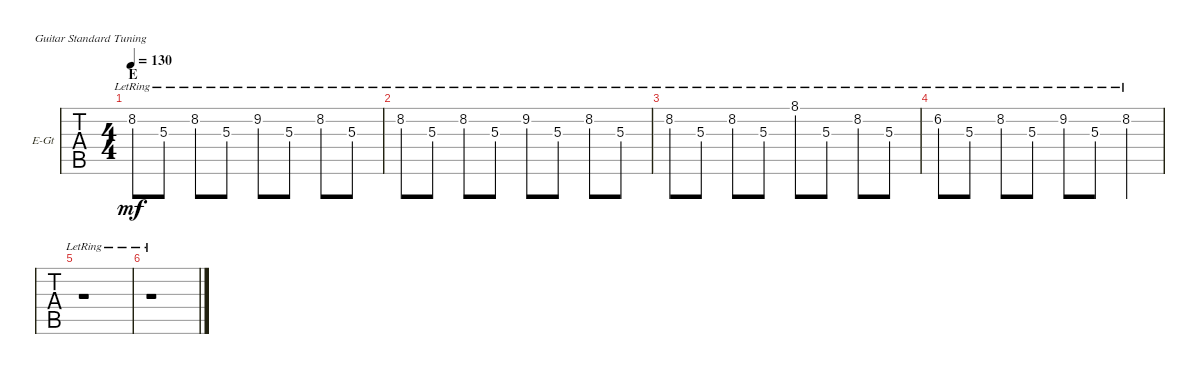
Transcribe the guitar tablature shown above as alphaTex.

\defaultSystemsLayout 4
\bracketExtendMode groupsimilarinstruments
\firstSystemTrackNameOrientation horizontal
\otherSystemsTrackNameOrientation horizontal
\track ("Clean Guitar" "E-Gt") {instrument electricguitarclean}
\staff {tabs}
\tuning (E4 B3 G3 D3 A2 E2)
\ts (4 4)
\section ("" "E")
\tempo 130
\clef g2
\ks c
8.2{lr}.8{dy mf} 5.3{lr}.8 8.2{lr}.8 5.3{lr}.8 9.2{lr}.8 5.3{lr}.8 8.2{lr}.8 5.3{lr}.8 |
8.2{lr}.8 5.3{lr}.8 8.2{lr}.8 5.3{lr}.8 9.2{lr}.8 5.3{lr}.8 8.2{lr}.8 5.3{lr}.8 |
8.2{lr}.8 5.3{lr}.8 8.2{lr}.8 5.3{lr}.8 8.1{lr}.8 5.3{lr}.8 8.2{lr}.8 5.3{lr}.8 |
6.2{lr}.8 5.3{lr}.8 8.2{lr}.8 5.3{lr}.8 9.2{lr}.8 5.3{lr}.8 8.2{lr}.4 |
r.1 |
r.1
